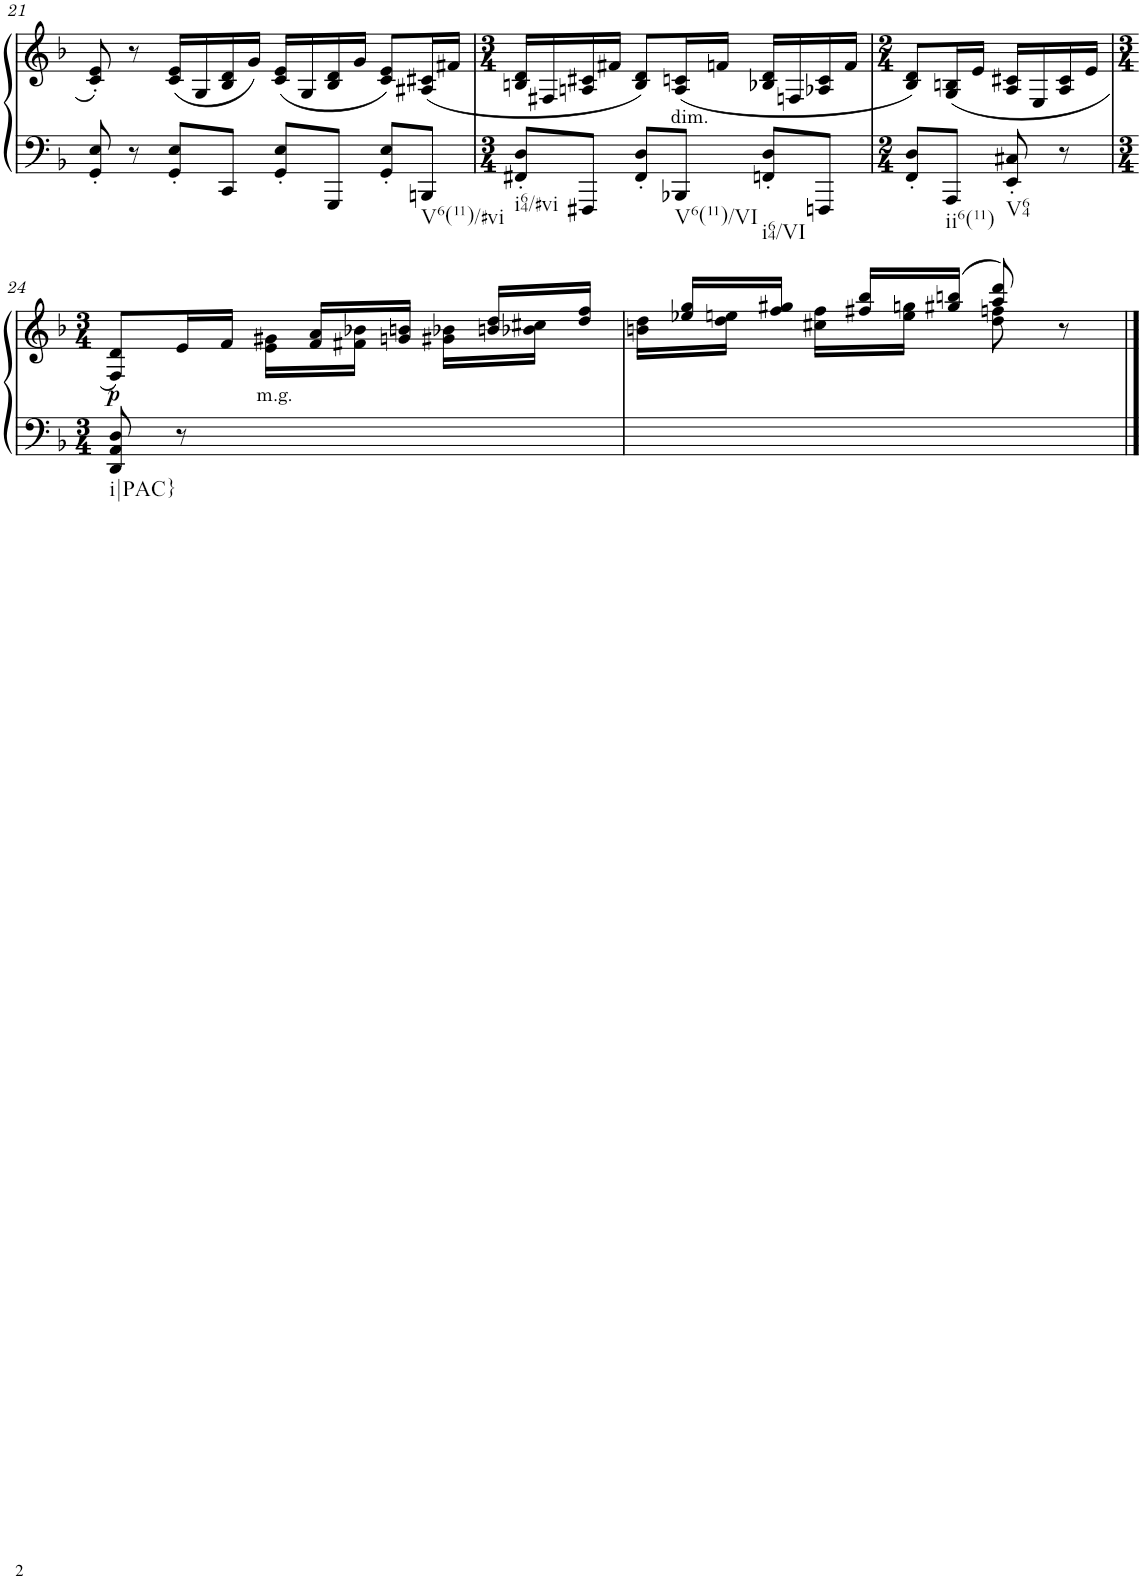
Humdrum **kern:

**kern	**kern	**dynam
*part1	*part1	*part1
*staff2	*staff1	*staff1/2
*I"Piano	*	*
*I'Pno.	*	*
!!LO:PB:g=z
*clefF4	*clefG2	*
*k[b-]	*k[b-]	*
*M4/4	*M4/4	*
*met(c)	*met(c)	*
=21	=21	=21
8GG/' 8E/'	8c/' 8e/'	.
8r	8r	.
8GG/' 8E/'L	(16c/ 16e/LL	.
.	16G/	.
8CC/J	16B-/ 16d/	.
.	16g/JJ)	.
8GG/' 8E/'L	(16c/ 16e/LL	.
.	16G/	.
8GGG/J	16B-/ 16d/	.
.	16g/JJ	.
8GG/' 8E/'L	8c/ 8e/L)	.
!LO:TX:b:t=V6(11)/#vi	!	!
8BBBn/J	(16A#X/ 16c#X/L	.
.	16f#X/JJ	.
=22	=22	=22
*M3/4	*M3/4	*
!LO:TX:b:t=i64/#vi	!	!
8FF#X/' 8D/'L	16Bn/ 16d/LL	.
.	16F#X/	.
8FFF#X/J	16An/ 16c#X/	.
.	16f#X/JJ	.
8FF#/' 8D/'L	8B/ 8d/L)	.
!	!LO:TX:b:t=dim.	!
!LO:TX:b:t=V6(11)/VI	!	!
8BBB-X/J	(16A/ 16cn/L	.
.	16fn/JJ	.
!LO:TX:b:t=i64/VI	!	!
8FFn/' 8D/'L	16B-X/ 16d/LL	.
.	16Fn/	.
8FFFn/J	16A-X/ 16c/	.
.	16f/JJ	.
=23	=23	=23
*M2/4	*M2/4	*
8FF/' 8D/'L	8B-/ 8d/L)	.
!LO:TX:b:t=ii6(11)	!	!
8AAA/J	(16G/ 16Bn/L	.
.	16e/JJ	.
!LO:TX:b:t=V64	!	!
8EE/' 8C#X/'	16A/ 16c#X/LL	.
.	16E/	.
8r	16A/ 16c#/	.
.	16e/JJ	.
!!LO:LB:g=z
=24	=24	=24
*M3/4	*M3/4	*
*	*^	*
!LO:TX:b:t=i|PAC}	!	!	!
!	!	!	!LO:DY:b
8DD/ 8AA/ 8D/	8F/ 8d/L)	4ryy	p
8r	16e/L	.	.
.	16f/JJ	.	.
!LO:TX:a:t=m.g.	!	!	!
16ryy	16ryy	16e\ 16g#X\LL	.
16ryy	16f/ 16a/LL	16ryy	.
16ryy	16ryy	16f#X\ 16b-X\JJ	.
16ryy	16gn/ 16bn/JJ	16ryy	.
16ryy	16ryy	16g#X\ 16b-X\LL	.
16ryy	16bn/ 16dd/LL	16ryy	.
16ryy	16ryy	16b-X\ 16cc#X\JJ	.
16ryy	16dd/ 16ff/JJ	16ryy	.
=25	=25	=25	=25
16ryy	16ryy	16bn\ 16dd\LL	.
16ryy	16ee-X/ 16gg/LL	16ryy	.
16ryy	16ryy	16dd\ 16een\JJ	.
16ryy	16ff/ 16gg#X/JJ	16ryy	.
16ryy	16ryy	16cc#X\ 16ff\LL	.
16ryy	16ff#X/ 16bb-/LL	16ryy	.
16ryy	16ryy	16ee\ 16ggn\JJ	.
16ryy	(>16gg#X/ 16bbn/JJ	16ryy	.
8ryy	8aa/ 8ddd/)	8dd\ 8ffn\	.
8ryy	8r	8ryy	.
*	*v	*v	*
==	==	==
*-	*-	*-
